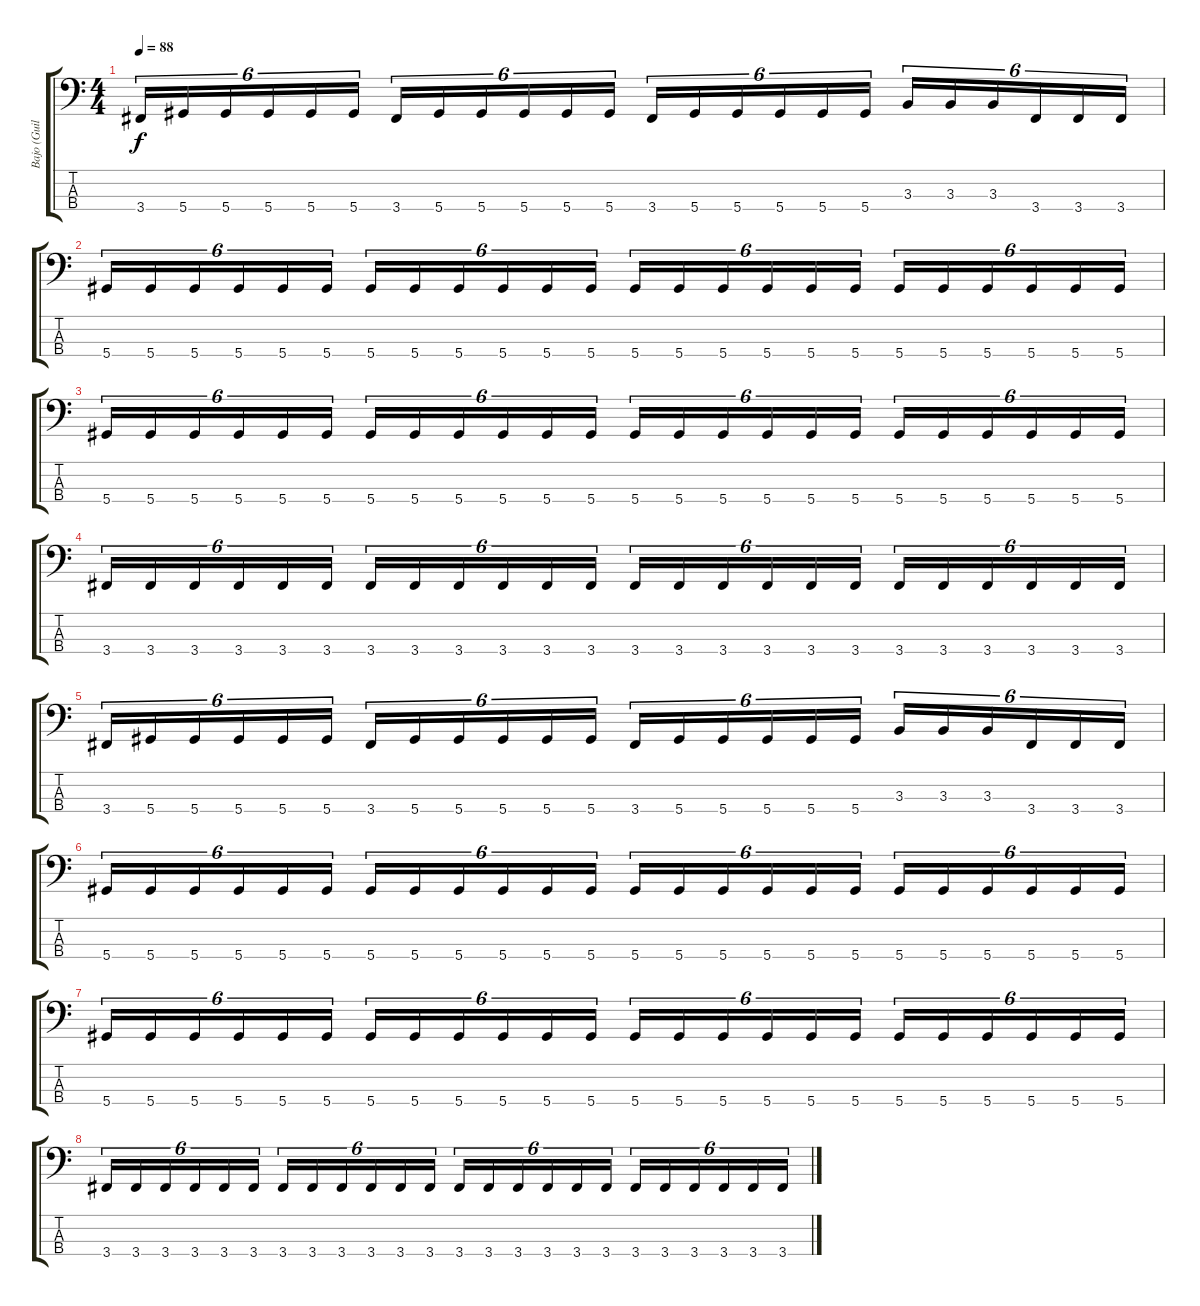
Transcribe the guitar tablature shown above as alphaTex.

\track ("Bajo (Guillermo Sánchez)" "Bajo (Guil") {instrument electricbassfinger}
\staff {score tabs}
\tuning (Gb2 Db2 Ab1 Eb1) {hide}
\ts (4 4)
\tempo 88
\clef f4
\ks c
3.4.16{tu (6 4) dy f} 5.4.16{tu (6 4)} 5.4.16{tu (6 4)} 5.4.16{tu (6 4)} 5.4.16{tu (6 4)} 5.4.16{tu (6 4)} 3.4.16{tu (6 4)} 5.4.16{tu (6 4)} 5.4.16{tu (6 4)} 5.4.16{tu (6 4)} 5.4.16{tu (6 4)} 5.4.16{tu (6 4)} 3.4.16{tu (6 4)} 5.4.16{tu (6 4)} 5.4.16{tu (6 4)} 5.4.16{tu (6 4)} 5.4.16{tu (6 4)} 5.4.16{tu (6 4)} 3.3.16{tu (6 4)} 3.3.16{tu (6 4)} 3.3.16{tu (6 4)} 3.4.16{tu (6 4)} 3.4.16{tu (6 4)} 3.4.16{tu (6 4)} |
5.4.16{tu (6 4)} 5.4.16{tu (6 4)} 5.4.16{tu (6 4)} 5.4.16{tu (6 4)} 5.4.16{tu (6 4)} 5.4.16{tu (6 4)} 5.4.16{tu (6 4)} 5.4.16{tu (6 4)} 5.4.16{tu (6 4)} 5.4.16{tu (6 4)} 5.4.16{tu (6 4)} 5.4.16{tu (6 4)} 5.4.16{tu (6 4)} 5.4.16{tu (6 4)} 5.4.16{tu (6 4)} 5.4.16{tu (6 4)} 5.4.16{tu (6 4)} 5.4.16{tu (6 4)} 5.4.16{tu (6 4)} 5.4.16{tu (6 4)} 5.4.16{tu (6 4)} 5.4.16{tu (6 4)} 5.4.16{tu (6 4)} 5.4.16{tu (6 4)} |
5.4.16{tu (6 4)} 5.4.16{tu (6 4)} 5.4.16{tu (6 4)} 5.4.16{tu (6 4)} 5.4.16{tu (6 4)} 5.4.16{tu (6 4)} 5.4.16{tu (6 4)} 5.4.16{tu (6 4)} 5.4.16{tu (6 4)} 5.4.16{tu (6 4)} 5.4.16{tu (6 4)} 5.4.16{tu (6 4)} 5.4.16{tu (6 4)} 5.4.16{tu (6 4)} 5.4.16{tu (6 4)} 5.4.16{tu (6 4)} 5.4.16{tu (6 4)} 5.4.16{tu (6 4)} 5.4.16{tu (6 4)} 5.4.16{tu (6 4)} 5.4.16{tu (6 4)} 5.4.16{tu (6 4)} 5.4.16{tu (6 4)} 5.4.16{tu (6 4)} |
3.4.16{tu (6 4)} 3.4.16{tu (6 4)} 3.4.16{tu (6 4)} 3.4.16{tu (6 4)} 3.4.16{tu (6 4)} 3.4.16{tu (6 4)} 3.4.16{tu (6 4)} 3.4.16{tu (6 4)} 3.4.16{tu (6 4)} 3.4.16{tu (6 4)} 3.4.16{tu (6 4)} 3.4.16{tu (6 4)} 3.4.16{tu (6 4)} 3.4.16{tu (6 4)} 3.4.16{tu (6 4)} 3.4.16{tu (6 4)} 3.4.16{tu (6 4)} 3.4.16{tu (6 4)} 3.4.16{tu (6 4)} 3.4.16{tu (6 4)} 3.4.16{tu (6 4)} 3.4.16{tu (6 4)} 3.4.16{tu (6 4)} 3.4.16{tu (6 4)} |
3.4.16{tu (6 4)} 5.4.16{tu (6 4)} 5.4.16{tu (6 4)} 5.4.16{tu (6 4)} 5.4.16{tu (6 4)} 5.4.16{tu (6 4)} 3.4.16{tu (6 4)} 5.4.16{tu (6 4)} 5.4.16{tu (6 4)} 5.4.16{tu (6 4)} 5.4.16{tu (6 4)} 5.4.16{tu (6 4)} 3.4.16{tu (6 4)} 5.4.16{tu (6 4)} 5.4.16{tu (6 4)} 5.4.16{tu (6 4)} 5.4.16{tu (6 4)} 5.4.16{tu (6 4)} 3.3.16{tu (6 4)} 3.3.16{tu (6 4)} 3.3.16{tu (6 4)} 3.4.16{tu (6 4)} 3.4.16{tu (6 4)} 3.4.16{tu (6 4)} |
5.4.16{tu (6 4)} 5.4.16{tu (6 4)} 5.4.16{tu (6 4)} 5.4.16{tu (6 4)} 5.4.16{tu (6 4)} 5.4.16{tu (6 4)} 5.4.16{tu (6 4)} 5.4.16{tu (6 4)} 5.4.16{tu (6 4)} 5.4.16{tu (6 4)} 5.4.16{tu (6 4)} 5.4.16{tu (6 4)} 5.4.16{tu (6 4)} 5.4.16{tu (6 4)} 5.4.16{tu (6 4)} 5.4.16{tu (6 4)} 5.4.16{tu (6 4)} 5.4.16{tu (6 4)} 5.4.16{tu (6 4)} 5.4.16{tu (6 4)} 5.4.16{tu (6 4)} 5.4.16{tu (6 4)} 5.4.16{tu (6 4)} 5.4.16{tu (6 4)} |
5.4.16{tu (6 4)} 5.4.16{tu (6 4)} 5.4.16{tu (6 4)} 5.4.16{tu (6 4)} 5.4.16{tu (6 4)} 5.4.16{tu (6 4)} 5.4.16{tu (6 4)} 5.4.16{tu (6 4)} 5.4.16{tu (6 4)} 5.4.16{tu (6 4)} 5.4.16{tu (6 4)} 5.4.16{tu (6 4)} 5.4.16{tu (6 4)} 5.4.16{tu (6 4)} 5.4.16{tu (6 4)} 5.4.16{tu (6 4)} 5.4.16{tu (6 4)} 5.4.16{tu (6 4)} 5.4.16{tu (6 4)} 5.4.16{tu (6 4)} 5.4.16{tu (6 4)} 5.4.16{tu (6 4)} 5.4.16{tu (6 4)} 5.4.16{tu (6 4)} |
3.4.16{tu (6 4)} 3.4.16{tu (6 4)} 3.4.16{tu (6 4)} 3.4.16{tu (6 4)} 3.4.16{tu (6 4)} 3.4.16{tu (6 4)} 3.4.16{tu (6 4)} 3.4.16{tu (6 4)} 3.4.16{tu (6 4)} 3.4.16{tu (6 4)} 3.4.16{tu (6 4)} 3.4.16{tu (6 4)} 3.4.16{tu (6 4)} 3.4.16{tu (6 4)} 3.4.16{tu (6 4)} 3.4.16{tu (6 4)} 3.4.16{tu (6 4)} 3.4.16{tu (6 4)} 3.4.16{tu (6 4)} 3.4.16{tu (6 4)} 3.4.16{tu (6 4)} 3.4.16{tu (6 4)} 3.4.16{tu (6 4)} 3.4.16{tu (6 4)}
